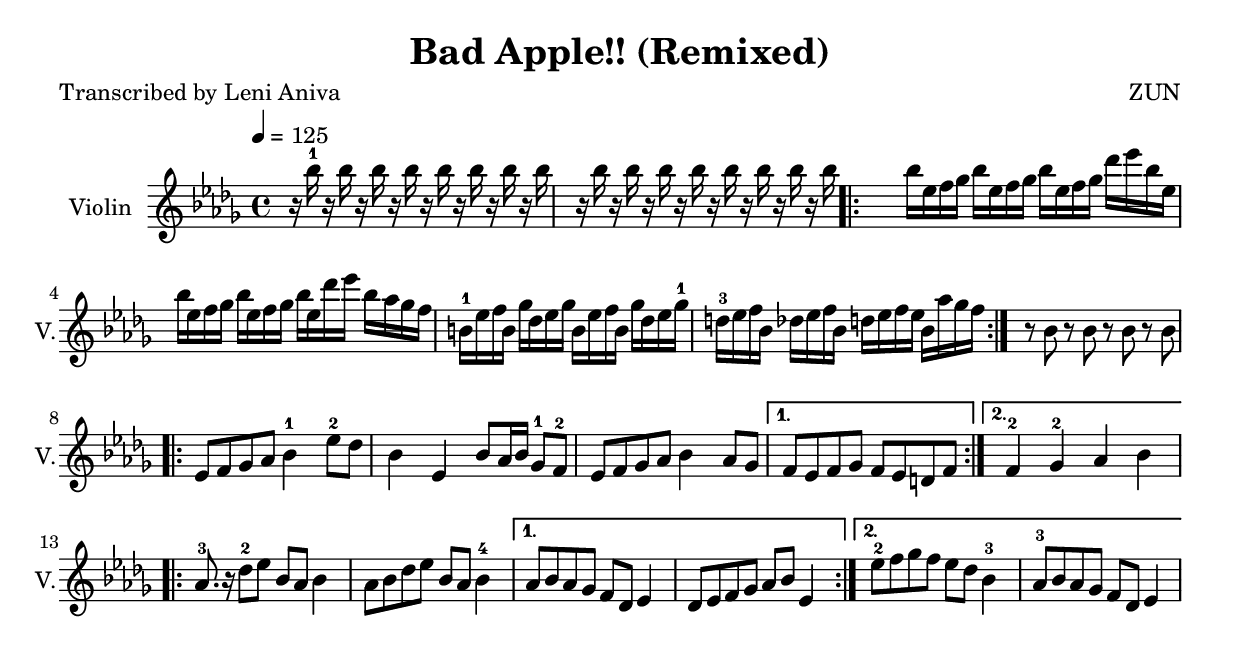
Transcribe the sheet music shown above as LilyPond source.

\version "2.24.0"
\language "english"
\header {
	title = "Bad Apple!! (Remixed)"
	composer = "ZUN"
	poet = "Transcribed by Leni Aniva"
}
violin = \new Staff \with {
	instrumentName = "Violin"
	shortInstrumentName = "V."
	midiInstrument = "violin"
}
\fixed c' {
	\tempo 4 = 125
	\time 4/4
	\override Accidental.hide-tied-accidental-after-break = ##t
	\key ef \dorian

	\fixed c'' {
		r16 bf-1 r bf r bf r bf r bf r bf r bf r bf |
		r16 bf r bf r bf r bf r bf r bf r bf r bf |

		\repeat volta 2 {
		bf ef f gf bf ef f gf  bf ef f gf df' ef' bf ef |
		bf ef f gf bf ef f gf  bf ef df' ef' bf af gf f |
		b,-1 ef f b, gf df ef gf b, ef f b, gf df ef gf-1 |
		d-3 ef f bf, df ef f bf, d ef f ef bf, af gf f |
		}
	}

	r8 bf r bf r bf r bf |

	\repeat volta 2 {
		ef8 f gf af  bf4-1 ef'8-2 df' | bf4  ef    bf8 af16 bf16 gf8-1 f-2 |
		ef8 f gf af  bf4 af8  gf  |
		\alternative {
			\volta 1 { f ef f gf  f   ef d  f | }
			\volta 2 { f4-2 gf-2  af     bf   | }
		}
	}
	\repeat volta 2 {
		af8.-3 r16 df'8-2 ef' bf af bf4 | af8 bf df' ef' bf af bf4-4 |
		\alternative {
			\volta 1 { af8 bf af gf f df ef4      | df8 ef f  gf  af bf ef4 | }
			\volta 2 { ef'8-2 f' gf' f' ef' df' bf4-3 | af8-3 bf af gf  f  df ef4 | }
		}
	}

}

\score {
	\violin
	\layout {
		\context {
			\Score
			proportionalNotationDuration = #(ly:make-moment 1/4)
			\override SpacingSpanner.uniform-stretching = ##t
			\override SpacingSpanner.strict-grace-spacing = ##t
		}
	}
}
\score {
	\unfoldRepeats {
		\violin
	}
	\midi {  }
}
